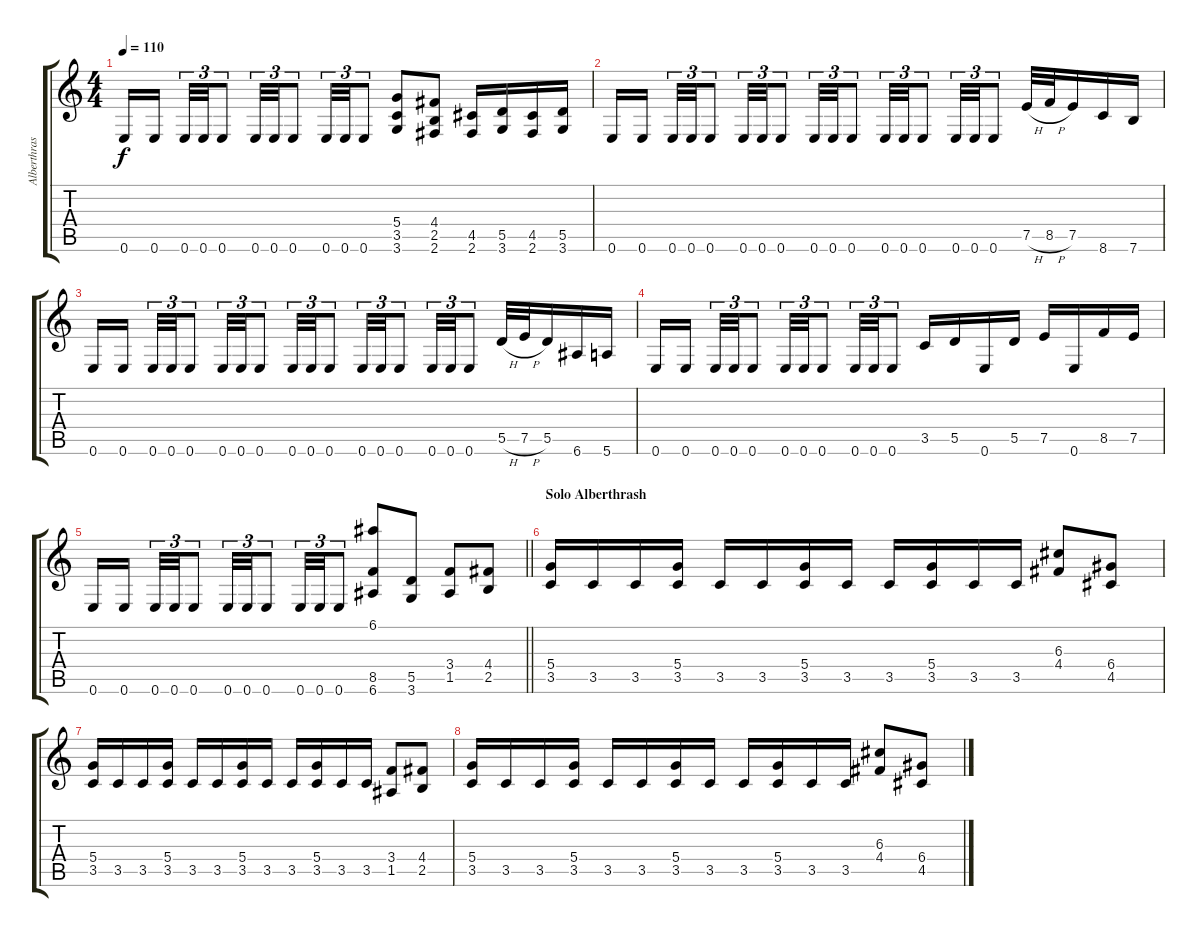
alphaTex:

\track ("Alberthrash" "Alberthras") {instrument distortionguitar}
\staff {score tabs}
\tuning (E4 B3 G3 D3 A2 E2) {hide}
\ts (4 4)
\tempo 110
\clef g2
\ks c
0.6.16{dy f} 0.6.16{beam splitsecondary} 0.6.32{tu (3 2)} 0.6.32{tu (3 2)} 0.6.8{tu (3 2)} 0.6.32{tu (3 2)} 0.6.32{tu (3 2)} 0.6.8{tu (3 2)} 0.6.32{tu (3 2)} 0.6.32{tu (3 2)} 0.6.8{tu (3 2)} (5.4 3.5 3.6).8 (4.4 2.5 2.6).8 (4.5 2.6).16 (5.5 3.6).16 (4.5 2.6).16 (5.5 3.6).16 |
0.6.16 0.6.16{beam splitsecondary} 0.6.32{tu (3 2)} 0.6.32{tu (3 2)} 0.6.8{tu (3 2)} 0.6.32{tu (3 2)} 0.6.32{tu (3 2)} 0.6.8{tu (3 2)} 0.6.32{tu (3 2)} 0.6.32{tu (3 2)} 0.6.8{tu (3 2)} 0.6.32{tu (3 2)} 0.6.32{tu (3 2)} 0.6.8{tu (3 2)} 0.6.32{tu (3 2)} 0.6.32{tu (3 2)} 0.6.8{tu (3 2)} 7.5{h}.32 8.5{h}.32 7.5.16 8.6.16 7.6.16 |
0.6.16 0.6.16{beam splitsecondary} 0.6.32{tu (3 2)} 0.6.32{tu (3 2)} 0.6.8{tu (3 2)} 0.6.32{tu (3 2)} 0.6.32{tu (3 2)} 0.6.8{tu (3 2)} 0.6.32{tu (3 2)} 0.6.32{tu (3 2)} 0.6.8{tu (3 2)} 0.6.32{tu (3 2)} 0.6.32{tu (3 2)} 0.6.8{tu (3 2)} 0.6.32{tu (3 2)} 0.6.32{tu (3 2)} 0.6.8{tu (3 2)} 5.5{h}.32 7.5{h}.32 5.5.16 6.6.16 5.6.16 |
0.6.16 0.6.16{beam splitsecondary} 0.6.32{tu (3 2)} 0.6.32{tu (3 2)} 0.6.8{tu (3 2)} 0.6.32{tu (3 2)} 0.6.32{tu (3 2)} 0.6.8{tu (3 2)} 0.6.32{tu (3 2)} 0.6.32{tu (3 2)} 0.6.8{tu (3 2)} 3.5.16 5.5.16 0.6.16 5.5.16 7.5.16 0.6.16 8.5.16 7.5.16 |
\barLineRight lightlight
0.6.16 0.6.16{beam splitsecondary} 0.6.32{tu (3 2)} 0.6.32{tu (3 2)} 0.6.8{tu (3 2)} 0.6.32{tu (3 2)} 0.6.32{tu (3 2)} 0.6.8{tu (3 2)} 0.6.32{tu (3 2)} 0.6.32{tu (3 2)} 0.6.8{tu (3 2)} (6.1 8.5 6.6).8 (5.5 3.6).8 (3.4 1.5).8 (4.4 2.5).8 |
\section ("" "Solo Alberthrash")
(5.4 3.5).16 3.5.16 3.5.16 (5.4 3.5).16 3.5.16 3.5.16 (5.4 3.5).16 3.5.16 3.5.16 (5.4 3.5).16 3.5.16 3.5.16 (6.3 4.4).8 (6.4 4.5).8 |
(5.4 3.5).16 3.5.16 3.5.16 (5.4 3.5).16 3.5.16 3.5.16 (5.4 3.5).16 3.5.16 3.5.16 (5.4 3.5).16 3.5.16 3.5.16 (3.4 1.5).8 (4.4 2.5).8 |
(5.4 3.5).16 3.5.16 3.5.16 (5.4 3.5).16 3.5.16 3.5.16 (5.4 3.5).16 3.5.16 3.5.16 (5.4 3.5).16 3.5.16 3.5.16 (6.3 4.4).8 (6.4 4.5).8
